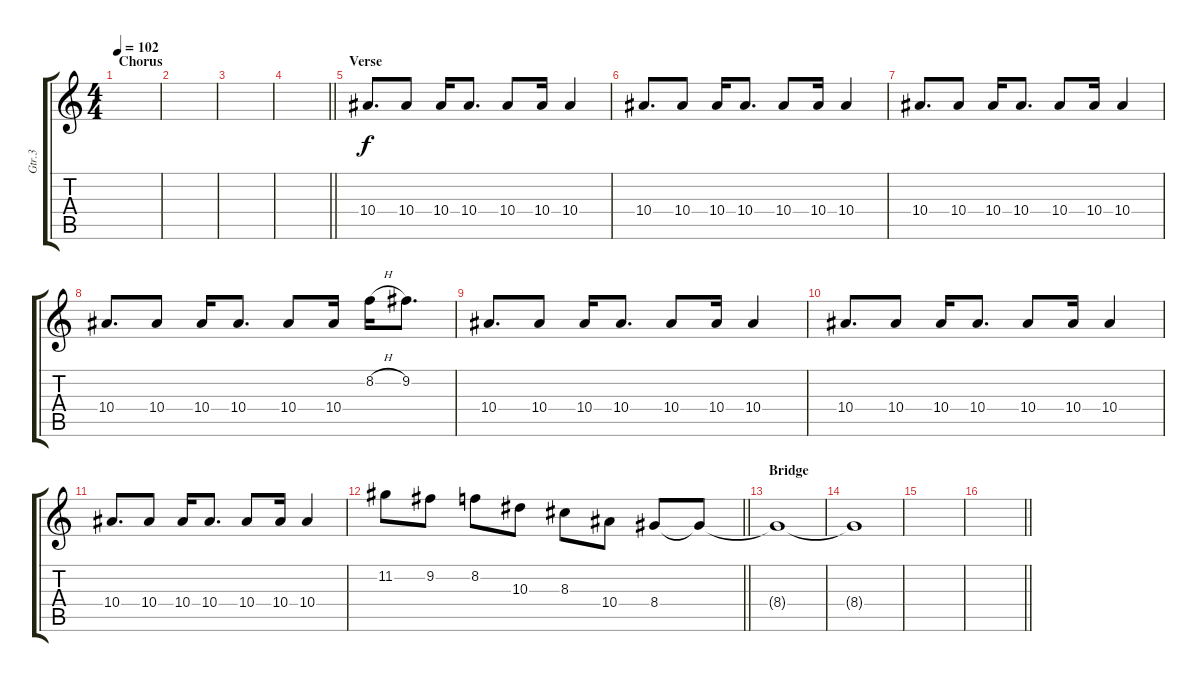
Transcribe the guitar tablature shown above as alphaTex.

\track ("Gtr.3" "Gtr.3") {instrument distortionguitar}
\staff {score tabs}
\tuning (D4 A3 F3 C3 G2 C2) {hide}
\ts (4 4)
\section ("" "Chorus")
\tempo 102
\clef g2
\ks c
|
|
|
\barLineRight lightlight
|
\section ("" "Verse")
10.4.8{d volume 7 balance 13 instrument electricguitarjazz} 10.4.8 10.4.16 10.4.8{d} 10.4.8 10.4.16 10.4.4 |
10.4.8{d} 10.4.8 10.4.16 10.4.8{d} 10.4.8 10.4.16 10.4.4 |
10.4.8{d} 10.4.8 10.4.16 10.4.8{d} 10.4.8 10.4.16 10.4.4 |
10.4.8{d} 10.4.8 10.4.16 10.4.8{d} 10.4.8 10.4.16 8.2{h}.16 9.2.8{d} |
10.4.8{d volume 7 balance 13 instrument electricguitarjazz} 10.4.8 10.4.16 10.4.8{d} 10.4.8 10.4.16 10.4.4 |
10.4.8{d} 10.4.8 10.4.16 10.4.8{d} 10.4.8 10.4.16 10.4.4 |
10.4.8{d} 10.4.8 10.4.16 10.4.8{d} 10.4.8 10.4.16 10.4.4 |
\barLineRight lightlight
11.2.8 9.2.8 8.2.8 10.3.8 8.3.8 10.4.8 8.4.8 8.4{t}.8 |
\section ("" "Bridge")
8.4{t}.1 |
8.4{t}.1 |
|
\barLineRight lightlight
